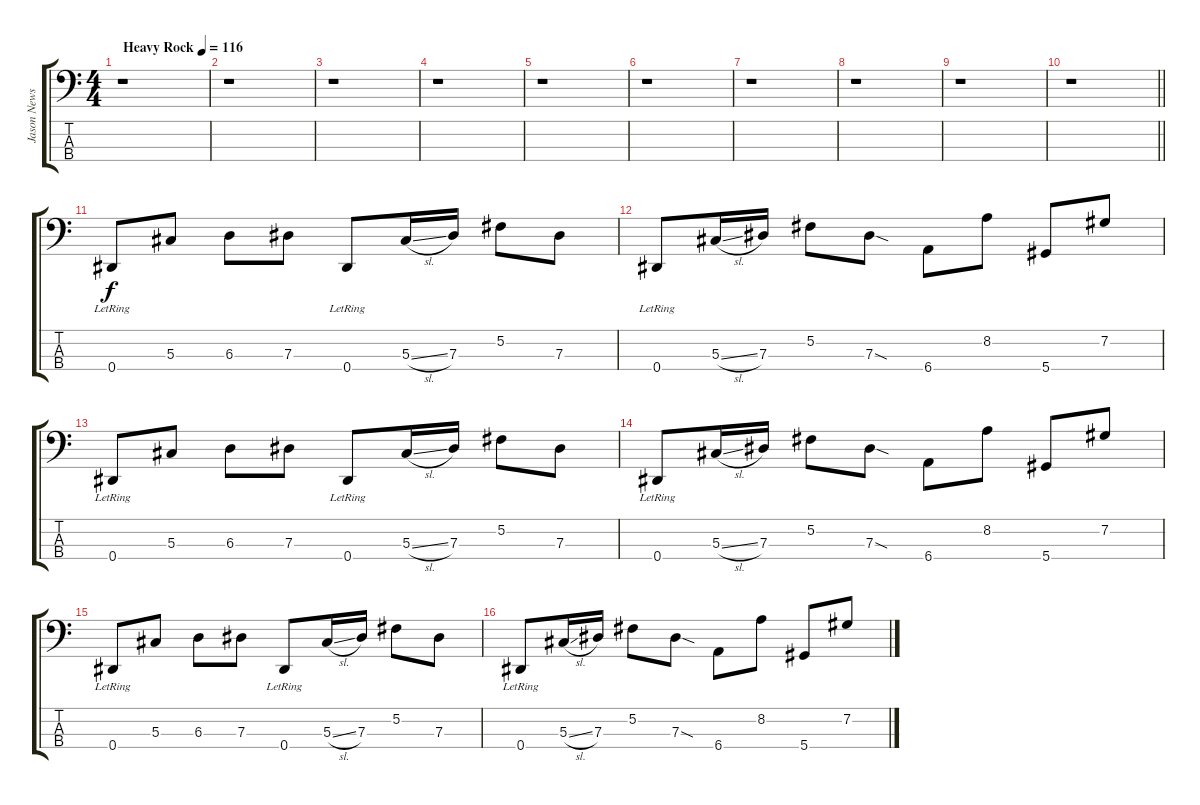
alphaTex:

\track ("Jason Newsted - bass guitar" "Jason News") {instrument electricbassfinger}
\staff {score tabs}
\tuning (Gb2 Db2 Ab1 Eb1) {hide}
\ts (4 4)
\tempo (116 "Heavy Rock")
\clef f4
\ks c
r.1{dy f instrument electricbassfinger} |
r.1 |
r.1 |
r.1 |
r.1 |
r.1 |
r.1 |
r.1 |
r.1 |
\barLineRight lightlight
r.1 |
\section ("" "")
0.4{lr}.8 5.3.8 6.3.8 7.3.8 0.4{lr}.8 5.3{sl}.16 7.3.16 5.2.8 7.3.8 |
0.4{lr}.8 5.3{sl}.16 7.3.16 5.2.8 7.3{sod}.8 6.4.8 8.2.8 5.4.8 7.2.8 |
0.4{lr}.8 5.3.8 6.3.8 7.3.8 0.4{lr}.8 5.3{sl}.16 7.3.16 5.2.8 7.3.8 |
0.4{lr}.8 5.3{sl}.16 7.3.16 5.2.8 7.3{sod}.8 6.4.8 8.2.8 5.4.8 7.2.8 |
0.4{lr}.8 5.3.8 6.3.8 7.3.8 0.4{lr}.8 5.3{sl}.16 7.3.16 5.2.8 7.3.8 |
0.4{lr}.8 5.3{sl}.16 7.3.16 5.2.8 7.3{sod}.8 6.4.8 8.2.8 5.4.8 7.2.8
